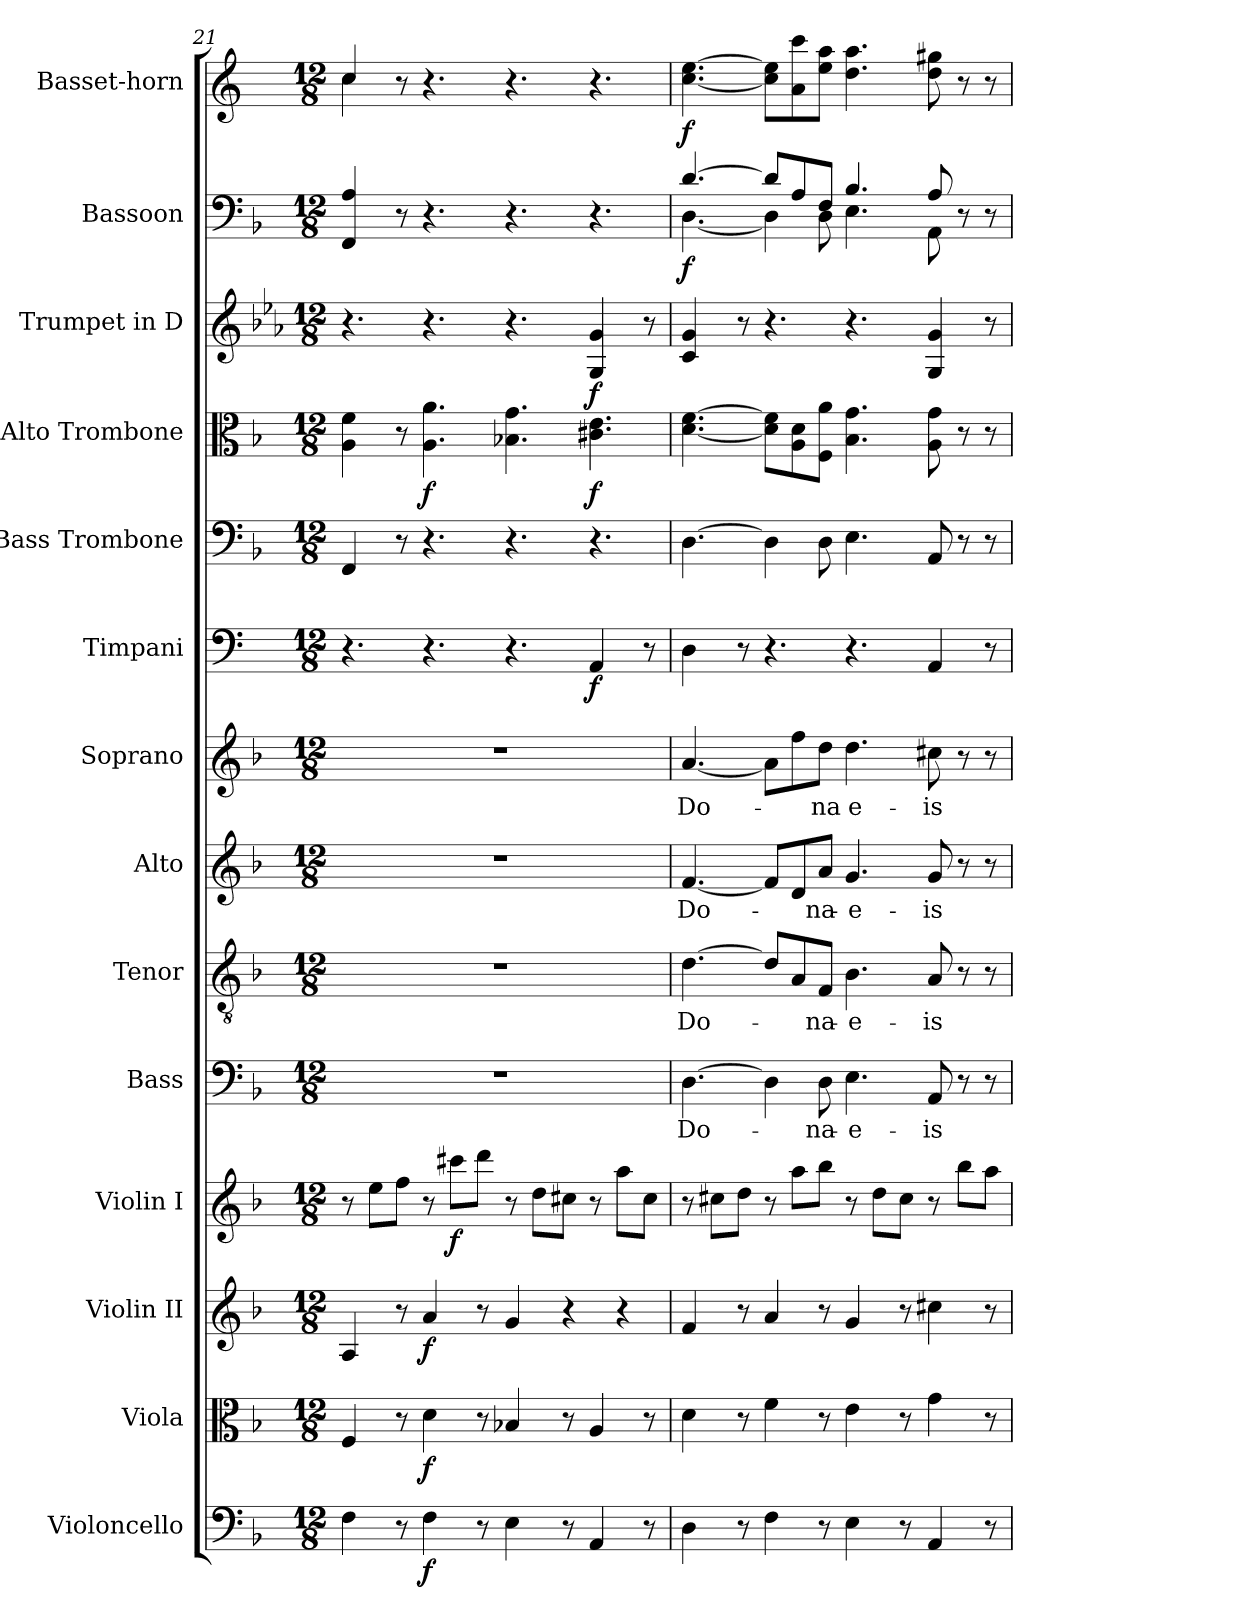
**kern	**dynam	**kern	**dynam	**kern	**dynam	**kern	**dynam	**kern	**text	**kern	**text	**kern	**text	**kern	**text	**kern	**dynam	**kern	**kern	**dynam	**kern	**dynam	**kern	**dynam	**kern	**dynam
*part14	*part14	*part13	*part13	*part12	*part12	*part11	*part11	*part10	*part10	*part9	*part9	*part8	*part8	*part7	*part7	*part6	*part6	*part5	*part4	*part4	*part3	*part3	*part2	*part2	*part1	*part1
*staff14	*staff14	*staff13	*staff13	*staff12	*staff12	*staff11	*staff11	*staff10	*staff10	*staff9	*staff9	*staff8	*staff8	*staff7	*staff7	*staff6	*staff6	*staff5	*staff4	*staff4	*staff3	*staff3	*staff2	*staff2	*staff1	*staff1
*I"Violoncello	*	*I"Viola	*	*I"Violin II	*	*I"Violin I	*	*I"Bass	*	*I"Tenor	*	*I"Alto	*	*I"Soprano	*	*I"Timpani	*	*I"Bass Trombone	*I"Alto Trombone	*	*I"Trumpet in D	*	*I"Bassoon	*	*I"Basset-horn	*
*I'Vc.	*	*I'Vla	*	*I'Vln II	*	*I'Vln I	*	*I'B.	*	*I'T.	*	*I'A.	*	*I'S.	*	*I'Timp.	*	*I'B. Tbn.	*I'A. Tbn.	*	*	*	*I'Bsn	*	*I'B.-hn	*
!!LO:PB:g=z
*clefF4	*	*clefC3	*	*clefG2	*	*clefG2	*	*clefF4	*	*clefGv2	*	*clefG2	*	*clefG2	*	*clefF4	*	*clefF4	*clefC3	*	*clefG2	*	*clefF4	*	*clefG2	*
*	*	*	*	*	*	*	*	*	*	*ITrd7c12	*	*	*	*	*	*	*	*	*	*	*ITrd-1c-2	*	*	*	*ITrd4c7	*
*k[b-]	*	*k[b-]	*	*k[b-]	*	*k[b-]	*	*k[b-]	*	*k[b-]	*	*k[b-]	*	*k[b-]	*	*k[]	*	*k[b-]	*k[b-]	*	*k[b-]	*	*k[b-]	*	*k[b-]	*
*F:	*	*F:	*	*F:	*	*F:	*	*F:	*	*F:	*	*F:	*	*F:	*	*C:	*	*F:	*F:	*	*F:	*	*F:	*	*F:	*
*M12/8	*	*M12/8	*	*M12/8	*	*M12/8	*	*M12/8	*	*M12/8	*	*M12/8	*	*M12/8	*	*M12/8	*	*M12/8	*M12/8	*	*M12/8	*	*M12/8	*	*M12/8	*
=21	=21	=21	=21	=21	=21	=21	=21	=21	=21	=21	=21	=21	=21	=21	=21	=21	=21	=21	=21	=21	=21	=21	=21	=21	=21	=21
!	!	!	!	!	!	!	!	!LO:N:vis=1	!	!LO:N:vis=1	!	!LO:N:vis=1	!	!LO:N:vis=1	!	!	!	!	!	!	!	!	!	!	!	!
*	*	*	*	*	*	*	*	*	*	*	*	*	*	*	*	*	*	*	*	*	*	*	*	*	*^	*
4Fi\	.	4Fi/	.	4Ai/	.	8r	.	1.r	.	1.r	.	1.r	.	1.r	.	4.r	.	4FFi/	4Ai\ 4fi	.	4.r	.	4FFi/ 4Ai	.	4fi/	4fi\	.
.	.	.	.	.	.	8eei\L	.	.	.	.	.	.	.	.	.	.	.	.	.	.	.	.	.	.	.	.	.
8r	.	8r	.	8r	.	8ffi\J	.	.	.	.	.	.	.	.	.	.	.	8r	8r	.	.	.	8r	.	8r	1ryy	.
4Fi\	f	4di\	f	4ai/	f	8r	.	.	.	.	.	.	.	.	.	4.r	.	4.r	4.Ai\ 4.ai	f	4.r	.	4.r	.	4.r	.	.
.	.	.	.	.	.	8ccc#Xi\L	f	.	.	.	.	.	.	.	.	.	.	.	.	.	.	.	.	.	.	.	.
8r	.	8r	.	8r	.	8dddi\J	.	.	.	.	.	.	.	.	.	.	.	.	.	.	.	.	.	.	.	.	.
4Ei\	.	4B-Xi/	.	4gi/	.	8r	.	.	.	.	.	.	.	.	.	4.r	.	4.r	4.B-Xi\ 4.gi	.	4.r	.	4.r	.	4.r	.	.
.	.	.	.	.	.	8ddi\L	.	.	.	.	.	.	.	.	.	.	.	.	.	.	.	.	.	.	.	.	.
8r	.	8r	.	4r	.	8cc#Xi\J	.	.	.	.	.	.	.	.	.	.	.	.	.	.	.	.	.	.	.	.	.
4AAi/	.	4Ai/	.	.	.	8r	.	.	.	.	.	.	.	.	.	4AAi/	f	4.r	4.c#Xi\ 4.ei	f	4Ai/ 4ai	f	4.r	.	4.r	.	.
.	.	.	.	4r	.	8aai\L	.	.	.	.	.	.	.	.	.	.	.	.	.	.	.	.	.	.	.	4ryy	.
8r	.	8r	.	.	.	8cc#i\J	.	.	.	.	.	.	.	.	.	8r	.	.	.	.	8r	.	.	.	.	.	.
*	*	*	*	*	*	*	*	*	*	*	*	*	*	*	*	*	*	*	*	*	*	*	*	*	*v	*v	*
=22	=22	=22	=22	=22	=22	=22	=22	=22	=22	=22	=22	=22	=22	=22	=22	=22	=22	=22	=22	=22	=22	=22	=22	=22	=22	=22
!	!	!	!	!	!	!	!	!	!LO:LY:b:color=#000000	!	!	!	!	!	!	!	!	!	!	!	!	!	!	!	!	!
!	!	!	!	!	!	!	!	!	!	!	!LO:LY:b:color=#000000	!	!	!	!	!	!	!	!	!	!	!	!	!	!	!
!	!	!	!	!	!	!	!	!	!	!	!	!	!LO:LY:b:color=#000000	!	!	!	!	!	!	!	!	!	!	!	!	!
!	!	!	!	!	!	!	!	!	!	!	!	!	!	!	!LO:LY:b:color=#000000	!	!	!	!	!	!	!	!	!	!	!
*	*	*	*	*	*	*	*	*	*	*	*	*	*	*	*	*	*	*	*	*	*	*	*^	*	*	*
4Di\	.	4di\	.	4fi/	.	8r	.	[4.Di\	Do-	[4.Di\	Do-	[4.fi/	Do-	[4.ai/	Do-	4Di\	.	[4.Di\	[4.di\ [4.fi	.	4di/ 4ai	.	[4.di/	[4.Di\	f	[4.fi\ [4.ai	f
.	.	.	.	.	.	8cc#Xi\L	.	.	.	.	.	.	.	.	.	.	.	.	.	.	.	.	.	.	.	.	.
8r	.	8r	.	8r	.	8ddi\J	.	.	.	.	.	.	.	.	.	8r	.	.	.	.	8r	.	.	.	.	.	.
4Fi\	.	4fi\	.	4ai/	.	8r	.	4Di\]	.	8Di/L]	.	8fi/L]	.	8ai\L]	.	4.r	.	4Di\]	8di]\ 8fi]\L	.	4.r	.	8di/L]	4Di\]	.	8fi]\ 8ai]\L	.
.	.	.	.	.	.	8aai\L	.	.	.	8AAi/	.	8di/	.	8ffi\	.	.	.	.	8Ai\ 8di\	.	.	.	8Ai/	.	.	8di\ 8ffi\	.
!	!	!	!	!	!	!	!	!	!LO:LY:b:color=#000000	!	!	!	!	!	!	!	!	!	!	!	!	!	!	!	!	!	!
!	!	!	!	!	!	!	!	!	!	!	!LO:LY:b:color=#000000	!	!	!	!	!	!	!	!	!	!	!	!	!	!	!	!
!	!	!	!	!	!	!	!	!	!	!	!	!	!LO:LY:b:color=#000000	!	!	!	!	!	!	!	!	!	!	!	!	!	!
!	!	!	!	!	!	!	!	!	!	!	!	!	!	!	!LO:LY:b:color=#000000	!	!	!	!	!	!	!	!	!	!	!	!
8r	.	8r	.	8r	.	8bb-i\J	.	8Di\	-na-	8FFi/J	-na-	8ai/J	-na-	8ddi\J	-na	.	.	8Di\	8Fi\ 8ai\J	.	.	.	8Fi/J	8Di\	.	8ai\ 8ddi\J	.
!	!	!	!	!	!	!	!	!	!LO:LY:b:color=#000000	!	!	!	!	!	!	!	!	!	!	!	!	!	!	!	!	!	!
!	!	!	!	!	!	!	!	!	!	!	!LO:LY:b:color=#000000	!	!	!	!	!	!	!	!	!	!	!	!	!	!	!	!
!	!	!	!	!	!	!	!	!	!	!	!	!	!LO:LY:b:color=#000000	!	!	!	!	!	!	!	!	!	!	!	!	!	!
!	!	!	!	!	!	!	!	!	!	!	!	!	!	!	!LO:LY:b:color=#000000	!	!	!	!	!	!	!	!	!	!	!	!
4Ei\	.	4ei\	.	4gi/	.	8r	.	4.Ei\	-e-	4.BB-i\	-e-	4.gi/	-e-	4.ddi\	e-	4.r	.	4.Ei\	4.B-i\ 4.gi	.	4.r	.	4.B-i/	4.Ei\	.	4.gi\ 4.ddi	.
.	.	.	.	.	.	8ddi\L	.	.	.	.	.	.	.	.	.	.	.	.	.	.	.	.	.	.	.	.	.
8r	.	8r	.	8r	.	8cc#i\J	.	.	.	.	.	.	.	.	.	.	.	.	.	.	.	.	.	.	.	.	.
!	!	!	!	!	!	!	!	!	!LO:LY:b:color=#000000	!	!	!	!	!	!	!	!	!	!	!	!	!	!	!	!	!	!
!	!	!	!	!	!	!	!	!	!	!	!LO:LY:b:color=#000000	!	!	!	!	!	!	!	!	!	!	!	!	!	!	!	!
!	!	!	!	!	!	!	!	!	!	!	!	!	!LO:LY:b:color=#000000	!	!	!	!	!	!	!	!	!	!	!	!	!	!
!	!	!	!	!	!	!	!	!	!	!	!	!	!	!	!LO:LY:b:color=#000000	!	!	!	!	!	!	!	!	!	!	!	!
4AAi/	.	4gi\	.	4cc#Xi\	.	8r	.	8AAi/	-is	8AAi/	-is	8gi/	-is	8cc#Xi\	-is	4AAi/	.	8AAi/	8Ai\ 8gi	.	4Ai/ 4ai	.	8Ai/	8AAi\	.	8gi\ 8cc#Xi	.
.	.	.	.	.	.	8bb-i\L	.	8r	.	8r	.	8r	.	8r	.	.	.	8r	8r	.	.	.	8r	4ryy	.	8r	.
8r	.	8r	.	8r	.	8aai\J	.	8r	.	8r	.	8r	.	8r	.	8r	.	8r	8r	.	8r	.	8r	.	.	8r	.
*	*	*	*	*	*	*	*	*	*	*	*	*	*	*	*	*	*	*	*	*	*	*	*v	*v	*	*	*
=	=	=	=	=	=	=	=	=	=	=	=	=	=	=	=	=	=	=	=	=	=	=	=	=	=	=
*-	*-	*-	*-	*-	*-	*-	*-	*-	*-	*-	*-	*-	*-	*-	*-	*-	*-	*-	*-	*-	*-	*-	*-	*-	*-	*-
